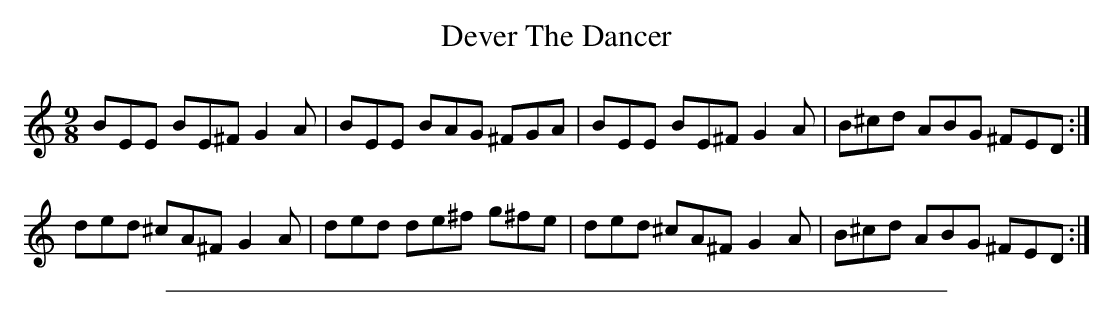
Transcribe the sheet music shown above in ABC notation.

X:1
T: Dever The Dancer
M:9/8
L:1/8
K:C major
BEE BE^F G2A|BEE BAG ^FGA|BEE BE^F G2A|B^cd ABG ^FED:|]
ded ^cA^F G2A|ded de^f g^fe|ded ^cA^F G2A|B^cd ABG ^FED:|]
